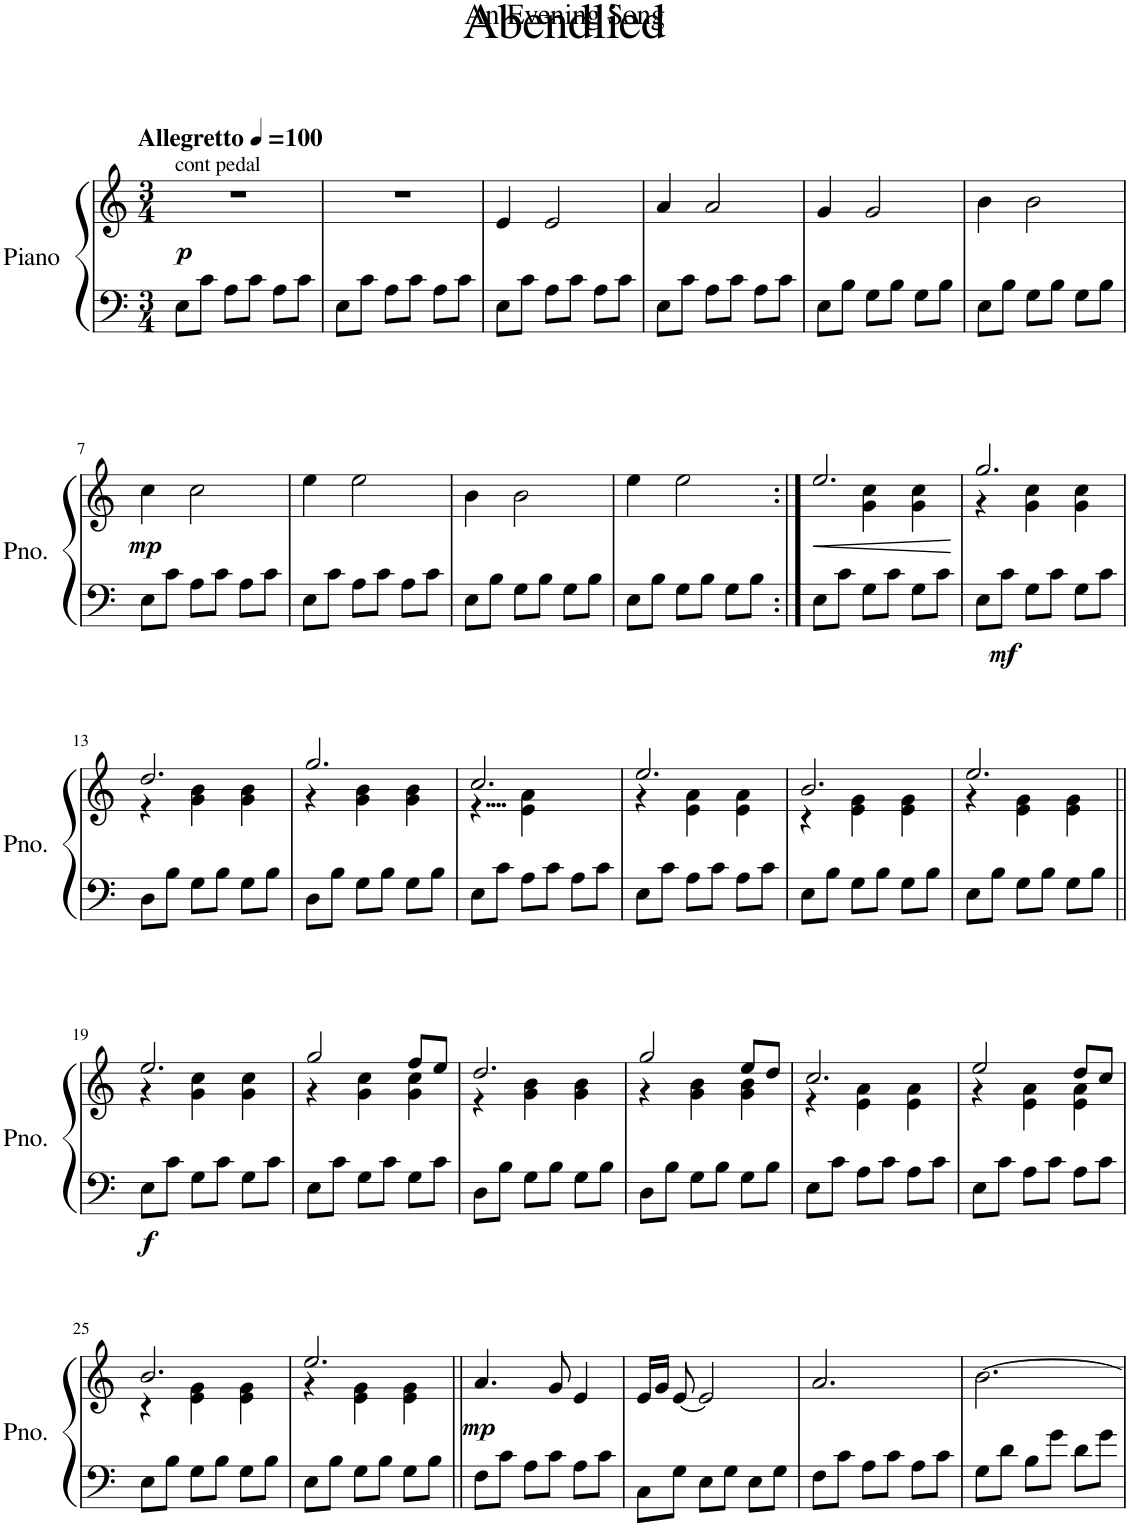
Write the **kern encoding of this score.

**kern	**kern	**dynam
*part1	*part1	*part1
*staff2	*staff1	*staff1/2
*I"Piano	*	*
*I'Pno.	*	*
*clefF4	*clefG2	*
*k[]	*k[]	*
*M3/4	*M3/4	*
*MM100	*MM100	*
=1	=1	=1
!	!LO:TX:a:t=cont pedal	!
!	!LO:TX:a:B:t=Allegretto	!
!	!	!LO:DY:b
8E\L	2.r	p
8c\J	.	.
8A\L	.	.
8c\J	.	.
8A\L	.	.
8c\J	.	.
=2	=2	=2
8E\L	2.r	.
8c\J	.	.
8A\L	.	.
8c\J	.	.
8A\L	.	.
8c\J	.	.
=3	=3	=3
8E\L	4e/	.
8c\J	.	.
8A\L	2e/	.
8c\J	.	.
8A\L	.	.
8c\J	.	.
=4	=4	=4
8E\L	4a/	.
8c\J	.	.
8A\L	2a/	.
8c\J	.	.
8A\L	.	.
8c\J	.	.
=5	=5	=5
8E\L	4g/	.
8B\J	.	.
8G\L	2g/	.
8B\J	.	.
8G\L	.	.
8B\J	.	.
=6	=6	=6
8E\L	4b\	.
8B\J	.	.
8G\L	2b\	.
8B\J	.	.
8G\L	.	.
8B\J	.	.
!!LO:LB:g=z
=7	=7	=7
!	!	!LO:DY:b
8E\L	4cc\	mp
8c\J	.	.
8A\L	2cc\	.
8c\J	.	.
8A\L	.	.
8c\J	.	.
=8	=8	=8
8E\L	4ee\	.
8c\J	.	.
8A\L	2ee\	.
8c\J	.	.
8A\L	.	.
8c\J	.	.
=9	=9	=9
8E\L	4b\	.
8B\J	.	.
8G\L	2b\	.
8B\J	.	.
8G\L	.	.
8B\J	.	.
=10	=10	=10
8E\L	4ee\	.
8B\J	.	.
8G\L	2ee\	.
8B\J	.	.
8G\L	.	.
8B\J	.	.
=11:|!	=11:|!	=11:|!
!	!	!LO:HP:b
*	*^	*
8E\L	2.ee/	4ryy	<
8c\J	.	.	.
8G\L	.	4g\ 4cc\	.
8c\J	.	.	.
8G\L	.	4g\ 4cc\	.
8c\J	.	.	.
*	*v	*v	*
.	.	[
=12	=12	=12
*	*^	*
8E\L	2.gg/	4r	.
!	!	!	!LO:DY:b=2
8c\J	.	.	mf
8G\L	.	4g\ 4cc\	.
8c\J	.	.	.
8G\L	.	4g\ 4cc\	.
8c\J	.	.	.
!!LO:LB:g=z	!!
=13	=13	=13	=13
8D\L	2.dd/	4r	.
8B\J	.	.	.
8G\L	.	4g\ 4b\	.
8B\J	.	.	.
8G\L	.	4g\ 4b\	.
8B\J	.	.	.
=14	=14	=14	=14
8D\L	2.gg/	4r	.
8B\J	.	.	.
8G\L	.	4g\ 4b\	.
8B\J	.	.	.
8G\L	.	4g\ 4b\	.
8B\J	.	.	.
=15	=15	=15	=15
8E\L	2.cc/	64%31r	.
8c\J	.	.	.
8A\L	.	.	.
8c\J	.	.	.
.	.	4e\ 4a\	.
8A\L	.	.	.
8c\J	.	.	.
.	.	64ryy	.
=16	=16	=16	=16
8E\L	2.ee/	4r	.
8c\J	.	.	.
8A\L	.	4e\ 4a\	.
8c\J	.	.	.
8A\L	.	4e\ 4a\	.
8c\J	.	.	.
=17	=17	=17	=17
8E\L	2.b/	4r	.
8B\J	.	.	.
8G\L	.	4e\ 4g\	.
8B\J	.	.	.
8G\L	.	4e\ 4g\	.
8B\J	.	.	.
=18	=18	=18	=18
8E\L	2.ee/	4r	.
8B\J	.	.	.
8G\L	.	4e\ 4g\	.
8B\J	.	.	.
8G\L	.	4e\ 4g\	.
8B\J	.	.	.
!!LO:LB:g=z	!!
=19||	=19||	=19||	=19||
!	!	!	!LO:DY:b=2
8E\L	2.ee/	4r	f
8c\J	.	.	.
8G\L	.	4g\ 4cc\	.
8c\J	.	.	.
8G\L	.	4g\ 4cc\	.
8c\J	.	.	.
=20	=20	=20	=20
8E\L	2gg/	4r	.
8c\J	.	.	.
8G\L	.	4g\ 4cc\	.
8c\J	.	.	.
8G\L	8ff/L	4g\ 4cc\	.
8c\J	8ee/J	.	.
=21	=21	=21	=21
8D\L	2.dd/	4r	.
8B\J	.	.	.
8G\L	.	4g\ 4b\	.
8B\J	.	.	.
8G\L	.	4g\ 4b\	.
8B\J	.	.	.
=22	=22	=22	=22
8D\L	2gg/	4r	.
8B\J	.	.	.
8G\L	.	4g\ 4b\	.
8B\J	.	.	.
8G\L	8ee/L	4g\ 4b\	.
8B\J	8dd/J	.	.
=23	=23	=23	=23
8E\L	2.cc/	4r	.
8c\J	.	.	.
8A\L	.	4e\ 4a\	.
8c\J	.	.	.
8A\L	.	4e\ 4a\	.
8c\J	.	.	.
=24	=24	=24	=24
8E\L	2ee/	4r	.
8c\J	.	.	.
8A\L	.	4e\ 4a\	.
8c\J	.	.	.
8A\L	8dd/L	4e\ 4a\	.
8c\J	8cc/J	.	.
!!LO:LB:g=z	!!
=25	=25	=25	=25
8E\L	2.b/	4r	.
8B\J	.	.	.
8G\L	.	4e\ 4g\	.
8B\J	.	.	.
8G\L	.	4e\ 4g\	.
8B\J	.	.	.
=26	=26	=26	=26
8E\L	2.ee/	4r	.
8B\J	.	.	.
8G\L	.	4e\ 4g\	.
8B\J	.	.	.
8G\L	.	4e\ 4g\	.
8B\J	.	.	.
*	*v	*v	*
=27||	=27||	=27||
!	!	!LO:DY:b
8F\L	4.a/	mp
8c\J	.	.
8A\L	.	.
8c\J	8g/	.
8A\L	4e/	.
8c\J	.	.
=28	=28	=28
8C\L	16e/LL	.
.	16g/JJ	.
8G\J	[8e/	.
8E\L	2e/]	.
8G\J	.	.
8E\L	.	.
8G\J	.	.
=29	=29	=29
8F\L	2.a/	.
8c\J	.	.
8A\L	.	.
8c\J	.	.
8A\L	.	.
8c\J	.	.
=30	=30	=30
8G\L	[2.b\	.
8d\J	.	.
8B\L	.	.
8g\J	.	.
8d\L	.	.
8g\J	.	.
=	=	=
*-	*-	*-
